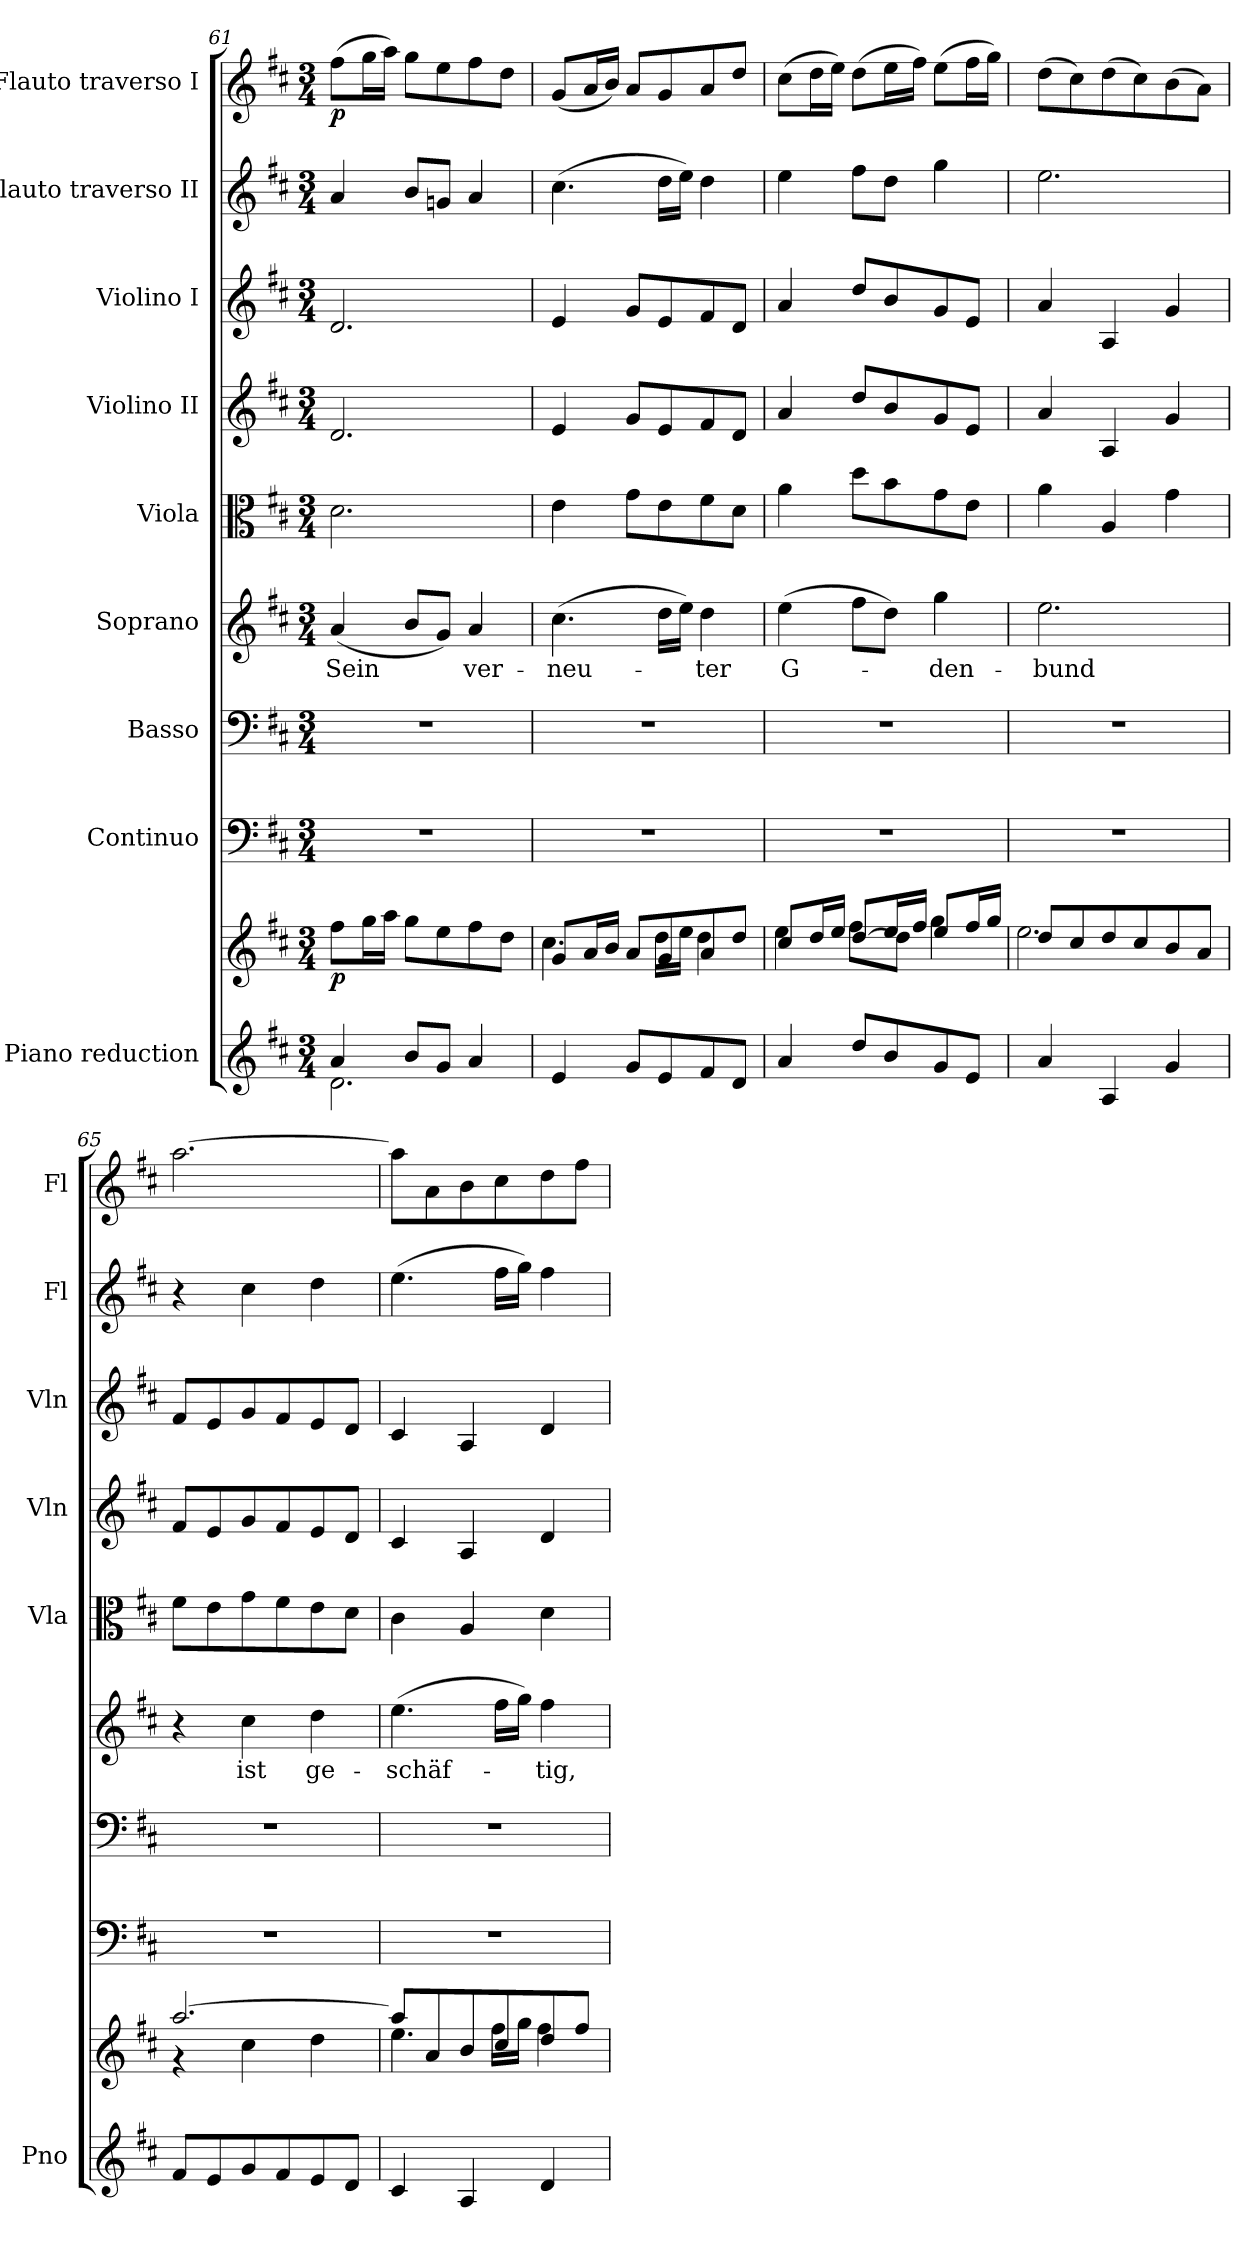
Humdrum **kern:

**kern	**kern	**dynam	**kern	**kern	**kern	**text	**kern	**kern	**kern	**kern	**dynam	**kern	**dynam
*part9	*part9	*part9	*part8	*part7	*part6	*part6	*part5	*part4	*part3	*part2	*part2	*part1	*part1
*staff10	*staff9	*staff9/10	*staff8	*staff7	*staff6	*staff6	*staff5	*staff4	*staff3	*staff2	*staff2	*staff1	*staff1
*I"Piano reduction	*	*	*I"Continuo	*I"Basso	*I"Soprano	*	*I"Viola	*I"Violino II	*I"Violino I	*I"Flauto traverso II	*	*I"Flauto traverso I	*
*I'Pno	*	*	*	*	*	*	*I'Vla	*I'Vln	*I'Vln	*I'Fl	*	*I'Fl	*
*clefG2	*clefG2	*	*clefF4	*clefF4	*clefG2	*	*clefC3	*clefG2	*clefG2	*clefG2	*	*clefG2	*
*k[f#c#]	*k[f#c#]	*	*k[f#c#]	*k[f#c#]	*k[f#c#]	*	*k[f#c#]	*k[f#c#]	*k[f#c#]	*k[f#c#]	*	*k[f#c#]	*
*M3/4	*M3/4	*	*M3/4	*M3/4	*M3/4	*	*M3/4	*M3/4	*M3/4	*M3/4	*	*M3/4	*
=61	=61	=61	=61	=61	=61	=61	=61	=61	=61	=61	=61	=61	=61
*^	*	*	*	*	*	*	*	*	*	*	*	*	*
!	!	!	!LO:DY:b	!	!	!	!LO:LY:b	!	!	!	!	!LO:DY:b	!	!
!	!	!	!	!	!	!	!	!	!	!	!	!LO:DY:n=1:b	!	!
!	!	!	!	!	!	!	!	!	!	!	!	!LO:DY:n=2:b	!	!LO:DY:b
4a/	2.d\	8ff#\L	p	2.r	2.r	(4a/	Sein	2.d\	2.d/	2.d/	4a/	other-dynamics p other-dynamics	(8ff#\L	p
.	.	16gg\L	.	.	.	.	.	.	.	.	.	.	16gg\L	.
.	.	16aa\JJ	.	.	.	.	.	.	.	.	.	.	16aa\JJ)	.
8b/L	.	8gg\L	.	.	.	8b/L	.	.	.	.	8b/L	.	8gg\L	.
8g/J	.	8ee\	.	.	.	8g/J)	.	.	.	.	8gn/J	.	8ee\	.
!	!	!	!	!	!	!	!LO:LY:b	!	!	!	!	!	!	!
4a/	.	8ff#\	.	.	.	4a/	ver-	.	.	.	4a/	.	8ff#\	.
.	.	8dd\J	.	.	.	.	.	.	.	.	.	.	8dd\J	.
*v	*v	*	*	*	*	*	*	*	*	*	*	*	*	*
=62	=62	=62	=62	=62	=62	=62	=62	=62	=62	=62	=62	=62	=62
*	*^	*	*	*	*	*	*	*	*	*	*	*	*
!	!	!	!	!	!	!	!LO:LY:b	!	!	!	!	!	!	!
4e/	8g/L	4.cc#\	.	2.r	2.r	(4.cc#\	-neu-	4e\	4e/	4e/	(4.cc#\	.	(8g/L	.
.	16a/L	.	.	.	.	.	.	.	.	.	.	.	16a/L	.
.	16b/JJ	.	.	.	.	.	.	.	.	.	.	.	16b/JJ)	.
8g/L	8a/L	.	.	.	.	.	.	8g\L	8g/L	8g/L	.	.	8a/L	.
8e/	8g/	16dd\LL	.	.	.	16dd\LL	.	8e\	8e/	8e/	16dd\LL	.	8g/	.
.	.	16ee\JJ	.	.	.	16ee\JJ)	.	.	.	.	16ee\JJ)	.	.	.
!	!	!	!	!	!	!	!LO:LY:b	!	!	!	!	!	!	!
8f#/	8a/	4dd\	.	.	.	4dd\	-ter	8f#\	8f#/	8f#/	4dd\	.	8a/	.
8d/J	8dd/J	.	.	.	.	.	.	8d\J	8d/J	8d/J	.	.	8dd/J	.
=63	=63	=63	=63	=63	=63	=63	=63	=63	=63	=63	=63	=63	=63	=63
!	!	!	!	!	!	!	!LO:LY:b	!	!	!	!	!	!	!
4a/	8cc#/L	4ee\	.	2.r	2.r	(4ee\	G-	4a\	4a/	4a/	4ee\	.	(8cc#\L	.
.	16dd/L	.	.	.	.	.	.	.	.	.	.	.	16dd\L	.
.	16ee/JJ	.	.	.	.	.	.	.	.	.	.	.	16ee\JJ)	.
8dd/L	[<8dd/L	8ff#\L	.	.	.	8ff#\L	.	8dd\L	8dd/L	8dd/L	8ff#\L	.	(8dd\L	.
8b/	16ee/L	8dd\J]	.	.	.	8dd\J)	.	8b\	8b/	8b/	8dd\J	.	16ee\L	.
.	16ff#/JJ	.	.	.	.	.	.	.	.	.	.	.	16ff#\JJ)	.
!	!	!	!	!	!	!	!LO:LY:b	!	!	!	!	!	!	!
8g/	8ee/L	4gg\	.	.	.	4gg\	-den-	8g\	8g/	8g/	4gg\	.	(8ee\L	.
8e/J	16ff#/L	.	.	.	.	.	.	8e\J	8e/J	8e/J	.	.	16ff#\L	.
.	16gg/JJ	.	.	.	.	.	.	.	.	.	.	.	16gg\JJ)	.
=64	=64	=64	=64	=64	=64	=64	=64	=64	=64	=64	=64	=64	=64	=64
!	!	!	!	!	!	!	!LO:LY:b	!	!	!	!	!	!	!
4a/	8dd/L	2.ee\	.	2.r	2.r	2.ee\	-bund	4a\	4a/	4a/	2.ee\	.	(8dd\L	.
.	8cc#/	.	.	.	.	.	.	.	.	.	.	.	8cc#\)	.
4A/	8dd/	.	.	.	.	.	.	4A/	4A/	4A/	.	.	(8dd\	.
.	8cc#/	.	.	.	.	.	.	.	.	.	.	.	8cc#\)	.
4g/	8b/	.	.	.	.	.	.	4g\	4g/	4g/	.	.	(8b\	.
.	8a/J	.	.	.	.	.	.	.	.	.	.	.	8a\J)	.
!!LO:PB:g=z
=65	=65	=65	=65	=65	=65	=65	=65	=65	=65	=65	=65	=65	=65	=65
8f#/L	[2.aa/	4r	.	2.r	2.r	4r	.	8f#\L	8f#/L	8f#/L	4r	.	[2.aa\	.
8e/	.	.	.	.	.	.	.	8e\	8e/	8e/	.	.	.	.
!	!	!	!	!	!	!	!LO:LY:b	!	!	!	!	!	!	!
8g/	.	4cc#\	.	.	.	4cc#\	ist	8g\	8g/	8g/	4cc#\	.	.	.
8f#/	.	.	.	.	.	.	.	8f#\	8f#/	8f#/	.	.	.	.
!	!	!	!	!	!	!	!LO:LY:b	!	!	!	!	!	!	!
8e/	.	4dd\	.	.	.	4dd\	ge-	8e\	8e/	8e/	4dd\	.	.	.
8d/J	.	.	.	.	.	.	.	8d\J	8d/J	8d/J	.	.	.	.
=66	=66	=66	=66	=66	=66	=66	=66	=66	=66	=66	=66	=66	=66	=66
!	!	!	!	!	!	!	!LO:LY:b	!	!	!	!	!	!	!
4c#/	8aa/L]	4.ee\	.	2.r	2.r	(4.ee\	-schäf-	4c#\	4c#/	4c#/	(4.ee\	.	8aa\L]	.
.	8a/	.	.	.	.	.	.	.	.	.	.	.	8a\	.
4A/	8b/	.	.	.	.	.	.	4A/	4A/	4A/	.	.	8b\	.
.	8cc#/	16ff#\LL	.	.	.	16ff#\LL	.	.	.	.	16ff#\LL	.	8cc#\	.
.	.	16gg\JJ	.	.	.	16gg\JJ)	.	.	.	.	16gg\JJ)	.	.	.
!	!	!	!	!	!	!	!LO:LY:b	!	!	!	!	!	!	!
4d/	8dd/	4ff#\	.	.	.	4ff#\	-tig,	4d\	4d/	4d/	4ff#\	.	8dd\	.
.	8ff#/J	.	.	.	.	.	.	.	.	.	.	.	8ff#\J	.
*	*v	*v	*	*	*	*	*	*	*	*	*	*	*	*
=	=	=	=	=	=	=	=	=	=	=	=	=	=
*-	*-	*-	*-	*-	*-	*-	*-	*-	*-	*-	*-	*-	*-
